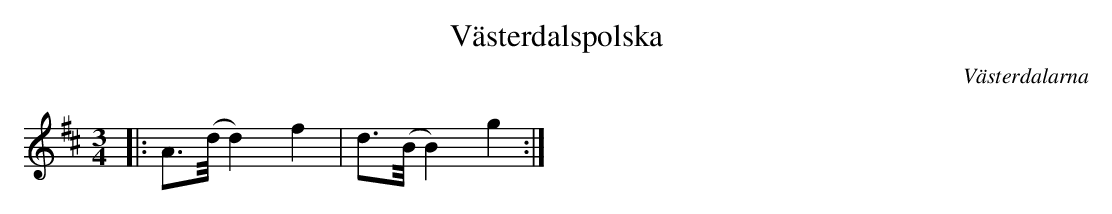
X:1
T:Västerdalspolska
O:Västerdalarna
M:3/4
L:1/8
K:D
|: A>(d/ d2) f2 | d>(B/ B2) g2 :|
